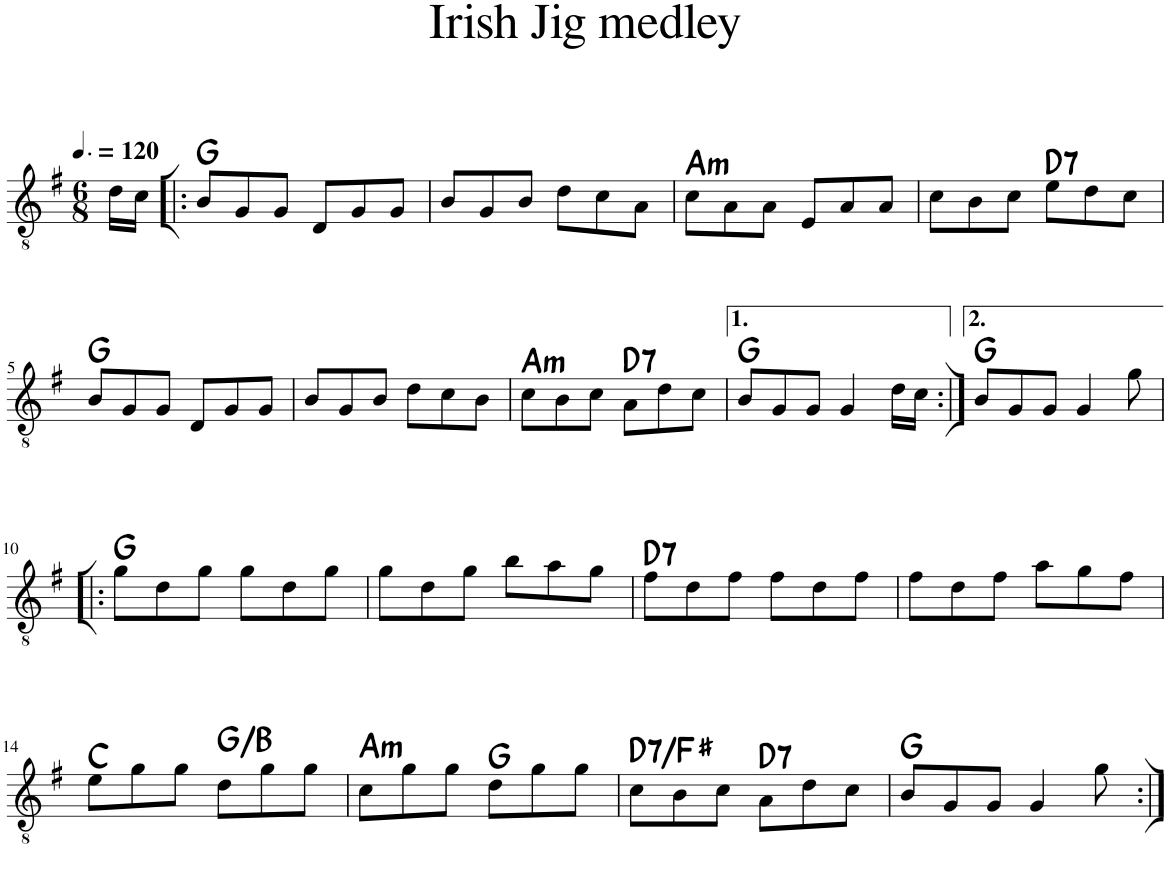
**kern	**harte
*part1	*part1
*staff1	*
*I"Classical Guitar	*
*I'Guit.	*
*clefGv2	*
*k[f#]	*
*M6/8	*
*MM180	*
=	=
16d\LL	.
16c\JJ	.
=1!|:	=1!|:
8B/L	G:maj
8G/	.
8G/J	.
8D/L	.
8G/	.
8G/J	.
=2	=2
8B/L	.
8G/	.
8B/J	.
8d\L	.
8c\	.
8A\J	.
=3	=3
!	!LO:H:kt=m
8c\L	A:min
8A\	.
8A\J	.
8E/L	.
8A/	.
8A/J	.
=4	=4
8c\L	.
8B\	.
8c\J	.
!	!LO:H:kt=7
8e\L	D:7
8d\	.
8c\J	.
!!LO:LB:g=z
=5	=5
8B/L	G:maj
8G/	.
8G/J	.
8D/L	.
8G/	.
8G/J	.
=6	=6
8B/L	.
8G/	.
8B/J	.
8d\L	.
8c\	.
8B\J	.
=7	=7
!	!LO:H:kt=m
8c\L	A:min
8B\	.
8c\J	.
!	!LO:H:kt=7
8A\L	D:7
8d\	.
8c\J	.
=8	=8
8B/L	G:maj
8G/	.
8G/J	.
4G/	.
16d\LL	.
16c\JJ	.
=9:|!	=9:|!
8B/L	G:maj
8G/	.
8G/J	.
4G/	.
8g\	.
!!LO:LB:g=z
=10!|:	=10!|:
8g\L	G:maj
8d\	.
8g\J	.
8g\L	.
8d\	.
8g\J	.
=11	=11
8g\L	.
8d\	.
8g\J	.
8b\L	.
8a\	.
8g\J	.
=12	=12
!	!LO:H:kt=7
8f#\L	D:7
8d\	.
8f#\J	.
8f#\L	.
8d\	.
8f#\J	.
=13	=13
8f#\L	.
8d\	.
8f#\J	.
8a\L	.
8g\	.
8f#\J	.
!!LO:LB:g=z
=14	=14
8e\L	C:maj
8g\	.
8g\J	.
8d\L	G:maj/3
8g\	.
8g\J	.
=15	=15
!	!LO:H:kt=m
8c\L	A:min
8g\	.
8g\J	.
8d\L	G:maj
8g\	.
8g\J	.
=16	=16
!	!LO:H:kt=7
8c\L	D:7/3
8B\	.
8c\J	.
!	!LO:H:kt=7
8A\L	D:7
8d\	.
8c\J	.
=17	=17
8B/L	G:maj
8G/	.
8G/J	.
4G/	.
8g\	.
=:|!	=:|!
*-	*-
